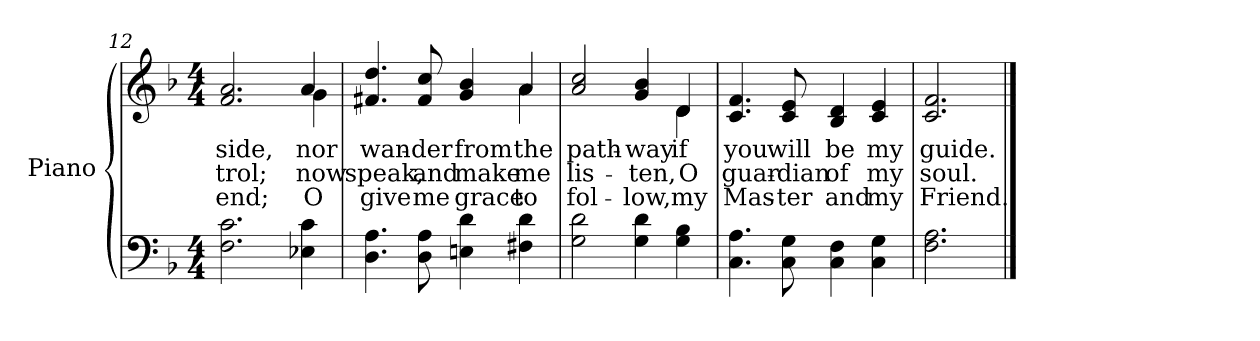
**kern	**kern	**text	**text	**text
*part2	*part1	*part1	*part1	*part1
*staff2	*staff1	*staff1	*staff1	*staff1
*I"Piano	*I"Piano	*	*	*
*I'Pno.	*I'Pno.	*	*	*
!!LO:LB:g=z
*clefF4	*clefG2	*	*	*
*k[b-]	*k[b-]	*	*	*
*F:	*F:	*	*	*
*M4/4	*M4/4	*	*	*
=12	=12	=12	=12	=12
!	!	!LO:LY:b:color=#000000	!LO:LY:b:color=#000000	!LO:LY:b:color=#000000
*	*^	*	*	*
2.Fi\ 2.ci	2.fi/ 2.ai	2.ryy	side,	-trol;	end;
!	!	!	!LO:LY:b:color=#000000	!LO:LY:b:color=#000000	!LO:LY:b:color=#000000
4E-Xi\ 4ci	4ai/	4gi\	nor	now	O
=13	=13	=13	=13	=13	=13
!	!	!	!LO:LY:b:color=#000000	!LO:LY:b:color=#000000	!LO:LY:b:color=#000000
4.Di\ 4.Ai	4.f#Xi/ 4.ddi	2.ryy	wan-	speak,	give
!	!	!	!LO:LY:b:color=#000000	!LO:LY:b:color=#000000	!LO:LY:b:color=#000000
8Di\ 8Ai	8f#i/ 8cci	.	-der	and	me
!	!	!	!LO:LY:b:color=#000000	!LO:LY:b:color=#000000	!LO:LY:b:color=#000000
4Eni\ 4di	4gi/ 4b-i	.	from	make	grace
!	!	!	!LO:LY:b:color=#000000	!LO:LY:b:color=#000000	!LO:LY:b:color=#000000
4F#Xi\ 4di	4ai/	4ai\	the	me	to
=14	=14	=14	=14	=14	=14
!	!	!	!LO:LY:b:color=#000000	!LO:LY:b:color=#000000	!LO:LY:b:color=#000000
2Gi\ 2di	2ai/ 2cci	2.ryy	path-	lis-	fol-
!	!	!	!LO:LY:b:color=#000000	!LO:LY:b:color=#000000	!LO:LY:b:color=#000000
4Gi\ 4di	4gi/ 4b-i	.	-way	-ten,	-low,
!	!	!	!LO:LY:b:color=#000000	!LO:LY:b:color=#000000	!LO:LY:b:color=#000000
4Gi\ 4B-i	4di/	4di\	if	O	my
*	*v	*v	*	*	*
=15	=15	=15	=15	=15
*	*^	*	*	*
!	!	!	!LO:LY:b:color=#000000	!LO:LY:b:color=#000000	!LO:LY:b:color=#000000
*	*v	*v	*	*	*
4.Ci\ 4.Ai	4.ci/ 4.fi	you	guar-	Mas-
!	!	!LO:LY:b:color=#000000	!LO:LY:b:color=#000000	!LO:LY:b:color=#000000
8Ci\ 8Gi	8ci/ 8ei	will	-dian	-ter
!	!	!LO:LY:b:color=#000000	!LO:LY:b:color=#000000	!LO:LY:b:color=#000000
4Ci\ 4Fi	4B-i/ 4di	be	of	and
!	!	!LO:LY:b:color=#000000	!LO:LY:b:color=#000000	!LO:LY:b:color=#000000
4Ci\ 4Gi	4ci/ 4ei	my	my	my
=16	=16	=16	=16	=16
!	!	!LO:LY:b:color=#000000	!LO:LY:b:color=#000000	!LO:LY:b:color=#000000
2.Fi\ 2.Ai	2.ci/ 2.fi	guide.	soul.	Friend.
==	==	==	==	==
*-	*-	*-	*-	*-
